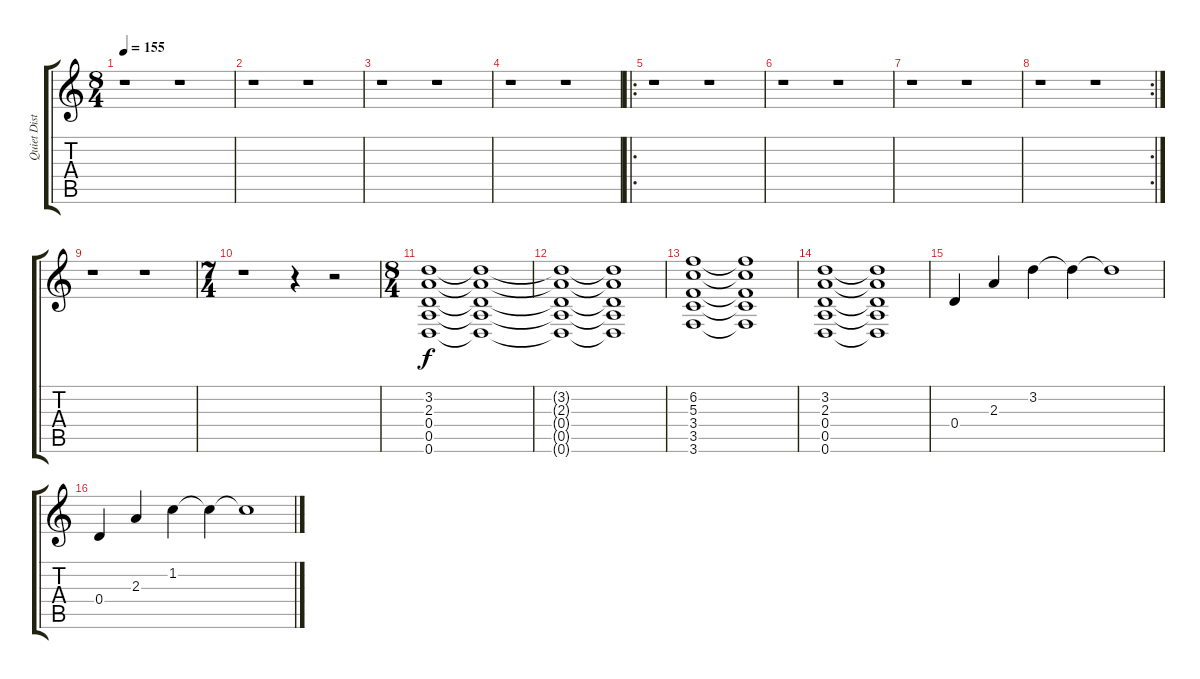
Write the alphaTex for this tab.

\track ("Quiet Distorsion" "Quiet Dist") {instrument distortionguitar}
\staff {score tabs}
\tuning (E4 B3 G3 D3 A2 D2) {hide}
\ts (8 4)
\tempo 155
\clef g2
\ks c
r.1{dy f instrument distortionguitar} r.1 |
r.1 r.1 |
r.1 r.1 |
r.1 r.1 |
\ro
r.1 r.1 |
r.1 r.1 |
r.1 r.1 |
\rc 2
r.1 r.1 |
r.1 r.1 |
\ts (7 4)
r.1 r.4 r.2 |
\ts (8 4)
(3.2 2.3 0.4 0.5 0.6).1 (3.2{t} 2.3{t} 0.4{t} 0.5{t} 0.6{t}).1 |
(3.2{t} 2.3{t} 0.4{t} 0.5{t} 0.6{t}).1 (3.2{t} 2.3{t} 0.4{t} 0.5{t} 0.6{t}).1 |
(6.2 5.3 3.4 3.5 3.6).1 (6.2{t} 5.3{t} 3.4{t} 3.5{t} 3.6{t}).1 |
(3.2 2.3 0.4 0.5 0.6).1 (3.2{t} 2.3{t} 0.4{t} 0.5{t} 0.6{t}).1 |
0.4.4 2.3.4 3.2.4 3.2{t}.4 3.2{t}.1 |
0.4.4 2.3.4 1.2.4 1.2{t}.4 1.2{t}.1
